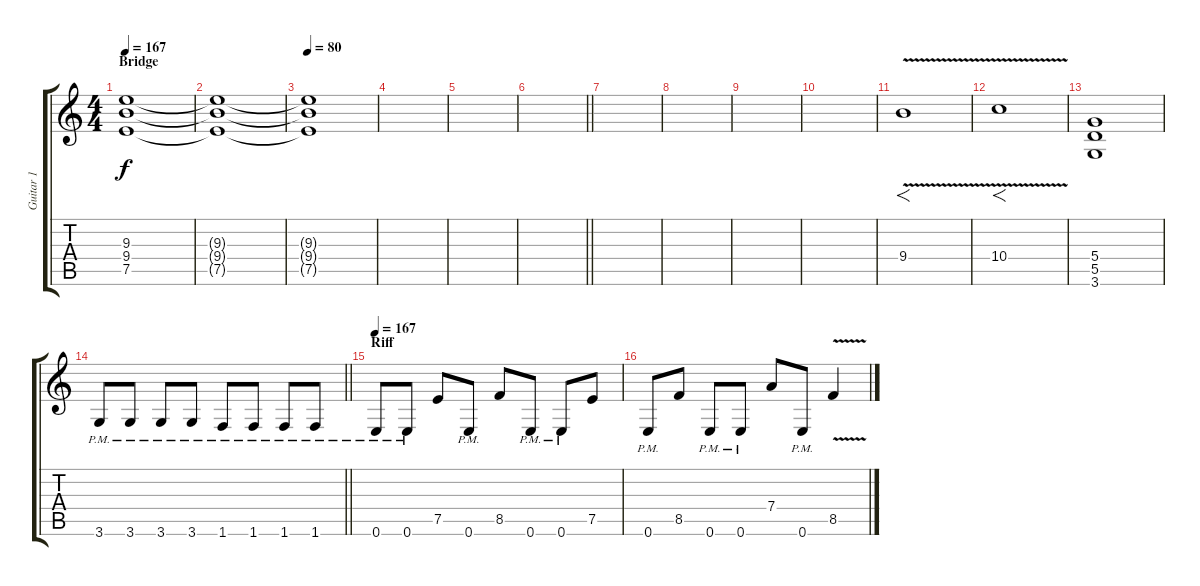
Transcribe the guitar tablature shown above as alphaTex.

\track ("Guitar 1" "Guitar 1") {instrument distortionguitar}
\staff {score tabs}
\tuning (E4 B3 G3 D3 A2 E2) {hide}
\ts (4 4)
\section ("" "Bridge")
\tempo 167
\clef g2
\ks c
(9.3 9.4 7.5).1{dy f} |
(9.3{t} 9.4{t} 7.5{t}).1{volume 0} |
\tempo 80
(9.3{t} 9.4{t} 7.5{t}).1 |
|
|
\barLineRight lightlight
|
\section ("" "")
|
|
|
|
9.4{v}.1{f volume 13} |
10.4{v}.1{f} |
(5.4 5.5 3.6).1 |
\barLineRight lightlight
3.6{pm}.8 3.6{pm}.8 3.6{pm}.8 3.6{pm}.8 1.6{pm}.8 1.6{pm}.8 1.6{pm}.8 1.6{pm}.8 |
\section ("" "Riff")
\tempo 167
0.6{pm}.8 0.6{pm}.8 7.5.8 0.6{pm}.8 8.5.8 0.6{pm}.8 0.6{pm}.8 7.5.8 |
0.6{pm}.8 8.5.8 0.6{pm}.8 0.6{pm}.8 7.4.8 0.6{pm}.8 8.5{v}.4
